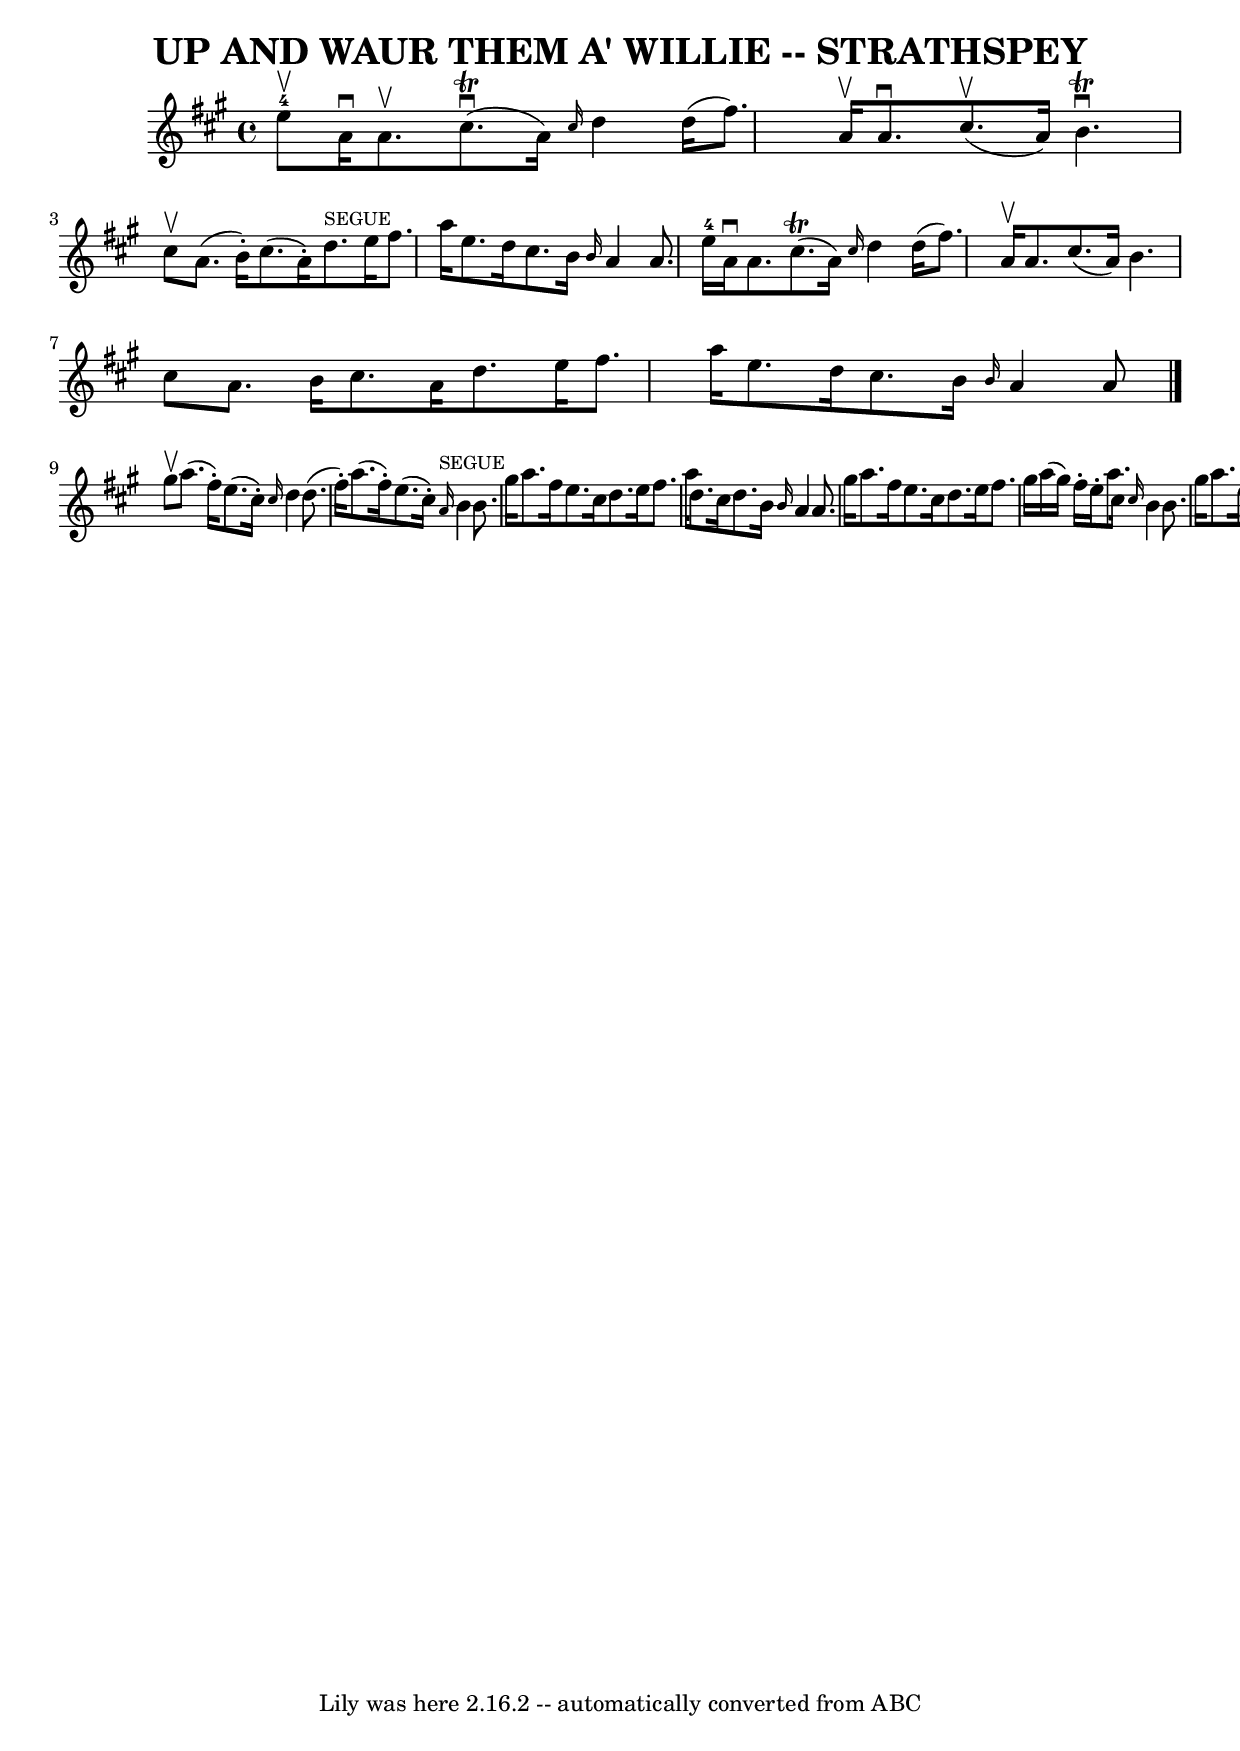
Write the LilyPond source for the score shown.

\version "2.16.2"
\include "Mammoth.ily"
\header {
  %% book = "Ryan's Mammoth Collection of Fiddle Tunes"
  composer = ""
  crossRefNumber = "1"
  footnotes = ""
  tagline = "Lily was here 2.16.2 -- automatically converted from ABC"
  title = "UP AND WAUR THEM A' WILLIE -- STRATHSPEY"

}
voicedefault =  {


  \override Staff.TimeSignature #'style = #'C
  \time 4/4 
  \key a \major
  e''8-4^\upbow   |
  a'16^\downbow   
  a'8.^\upbow cis''8. (^\trill^\downbow a'16) \grace { cis''16  
						     }   
  d''4 d''16 (fis''8.)   |
  a'16^\upbow a'8.^\downbow     
  cis''8. (^\upbow a'16) b'4.^\trill^\downbow cis''8^\upbow   |
  
  a'8. (b'16 -.) cis''8. (a'16 -.) d''8.^\segue e''16    
  fis''8. a''16    |
  e''8. d''16 cis''8. b'16  \grace {    
    b'16  
  } a'4 a'8. e''16-4   |
  a'16^\downbow a'8.      
  cis''8. (^\trill a'16) \grace { cis''16  
				} d''4 d''16 (fis''8.  
  -)   |
  a'16^\upbow a'8. cis''8. (a'16) b'4. cis''8    
  |
  a'8. b'16 cis''8. a'16 d''8. e''16 fis''8.    
  a''16    |
  e''8. d''16 cis''8. b'16  \grace { b'16  
				   }   
  a'4 a'8    \bar "|." gis''8^\upbow   |
  a''8. (fis''16 -. 
  -) e''8. (cis''16 -.) \grace { cis''16  
			       } d''4 d''8. (fis''16 
  -.)   |
  a''8. (fis''16 -.) e''8. (cis''16 -.)   
  \grace { a'16^\segue 
	 } b'4 b'8. gis''16    |
  a''8.    
  fis''16 e''8. cis''16 d''8. e''16 fis''8. a''16    |
  
  d''8. cis''16 d''8. b'16  \grace { b'16  
				   } a'4 a'8. gis''16 
  |
  a''8. fis''16 e''8. cis''16 d''8. e''16    
  fis''8. gis''16    |
  a''16 (gis''16) fis''16 -. e''16 -.  
  a''8. cis''16  \grace { cis''16  
			} b'4 b'8. gis''16    |
  
  a''8. e''16 fis''8. cis''16 d''8. e''16 fis''8. a''16   
  |
  e''8. cis''16 d''8. b'16  \grace { b'16  
				   } a'4 a'8 
  \bar "|."   

}

\score{
  <<

    \context Staff="default"
    {
      \voicedefault 
      
    }

  >>
  \layout {
    
  }
  \midi {
  }

}
